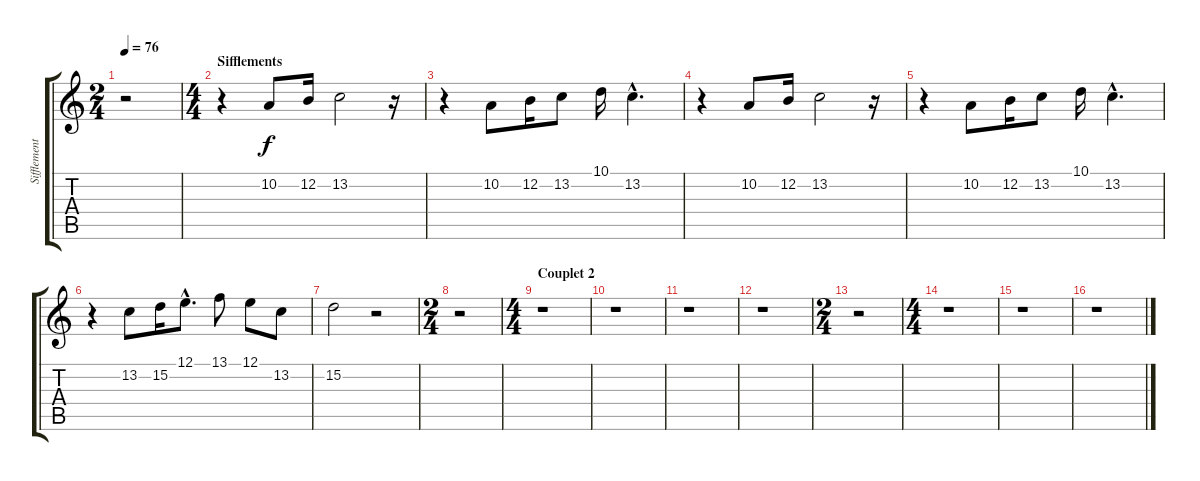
\track ("Sifflements" "Sifflement") {instrument harmonica}
\staff {score tabs}
\tuning (E4 B3 G3 D3 A2 E2) {hide}
\ts (2 4)
\tempo 76
\clef g2
\ks c
r.2{dy f} |
\ts (4 4)
\section ("" "Sifflements")
r.4 10.2.8 12.2.16 13.2.2 r.16 |
r.4 10.2.8 12.2.16 13.2.8 10.1.16 13.2{hac}.4{d} |
r.4 10.2.8 12.2.16 13.2.2 r.16 |
r.4 10.2.8 12.2.16 13.2.8 10.1.16 13.2{hac}.4{d} |
r.4 13.2.8 15.2.16 12.1{hac}.8{d} 13.1.8 12.1.8 13.2.8 |
15.2.2 r.2 |
\ts (2 4)
r.2 |
\ts (4 4)
\section ("" "Couplet 2")
r.1 |
r.1 |
r.1 |
r.1 |
\ts (2 4)
r.2 |
\ts (4 4)
r.1 |
r.1 |
r.1
